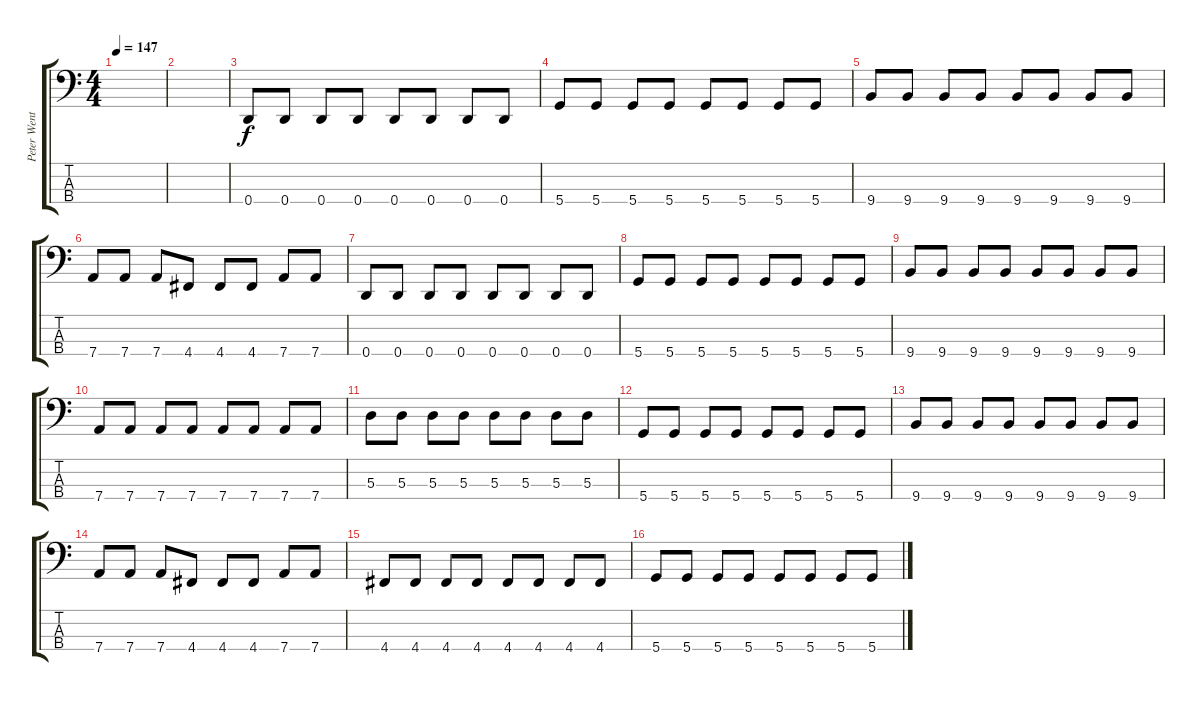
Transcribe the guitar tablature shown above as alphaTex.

\track ("Peter Wentz (Bass)" "Peter Went") {instrument electricbasspick}
\staff {score tabs}
\tuning (G2 D2 A1 D1) {hide}
\ts (4 4)
\tempo 147
\clef f4
\ks c
|
|
0.4.8 0.4.8 0.4.8 0.4.8 0.4.8 0.4.8 0.4.8 0.4.8 |
5.4.8 5.4.8 5.4.8 5.4.8 5.4.8 5.4.8 5.4.8 5.4.8 |
9.4.8 9.4.8 9.4.8 9.4.8 9.4.8 9.4.8 9.4.8 9.4.8 |
7.4.8 7.4.8 7.4.8 4.4.8 4.4.8 4.4.8 7.4.8 7.4.8 |
0.4.8 0.4.8 0.4.8 0.4.8 0.4.8 0.4.8 0.4.8 0.4.8 |
5.4.8 5.4.8 5.4.8 5.4.8 5.4.8 5.4.8 5.4.8 5.4.8 |
9.4.8 9.4.8 9.4.8 9.4.8 9.4.8 9.4.8 9.4.8 9.4.8 |
7.4.8 7.4.8 7.4.8 7.4.8 7.4.8 7.4.8 7.4.8 7.4.8 |
5.3.8 5.3.8 5.3.8 5.3.8 5.3.8 5.3.8 5.3.8 5.3.8 |
5.4.8 5.4.8 5.4.8 5.4.8 5.4.8 5.4.8 5.4.8 5.4.8 |
9.4.8 9.4.8 9.4.8 9.4.8 9.4.8 9.4.8 9.4.8 9.4.8 |
7.4.8 7.4.8 7.4.8 4.4.8 4.4.8 4.4.8 7.4.8 7.4.8 |
4.4.8 4.4.8 4.4.8 4.4.8 4.4.8 4.4.8 4.4.8 4.4.8 |
5.4.8 5.4.8 5.4.8 5.4.8 5.4.8 5.4.8 5.4.8 5.4.8
